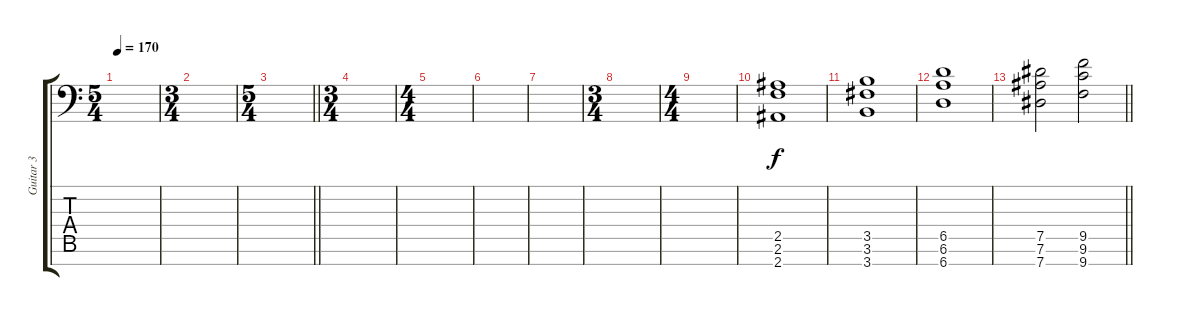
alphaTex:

\track ("Guitar 3" "Guitar 3") {instrument distortionguitar}
\staff {score tabs}
\tuning (Eb4 Bb3 Gb3 Db3 Ab2 Eb2 Ab1) {hide}
\ts (5 4)
\tempo 170
\clef f4
\ks c
|
\ts (3 4)
|
\ts (5 4)
\barLineRight lightlight
|
\ts (3 4)
|
\ts (4 4)
|
|
|
\ts (3 4)
|
\ts (4 4)
|
(2.5 2.6 2.7).1 |
(3.5 3.6 3.7).1 |
(6.5 6.6 6.7).1 |
\barLineRight lightlight
(7.5 7.6 7.7).2 (9.5 9.6 9.7).2
